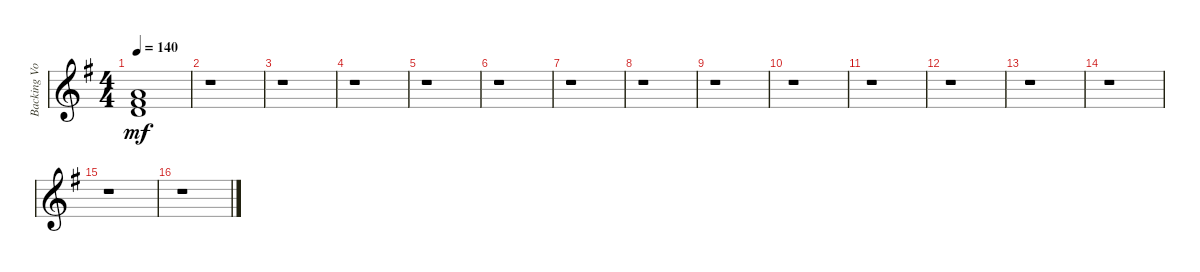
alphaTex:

\track ("Backing Vocals" "Backing Vo") {instrument choiraahs}
\staff {score}
\tuning (E4 B3 G3 D3 A2 E2) {hide}
\ts (4 4)
\tempo 140
\clef g2
\ks g
(5.1 7.2 7.3).1{dy mf} |
r.1 |
r.1 |
r.1 |
r.1 |
r.1 |
r.1 |
r.1 |
r.1 |
r.1 |
r.1 |
r.1 |
r.1 |
r.1 |
r.1 |
r.1
